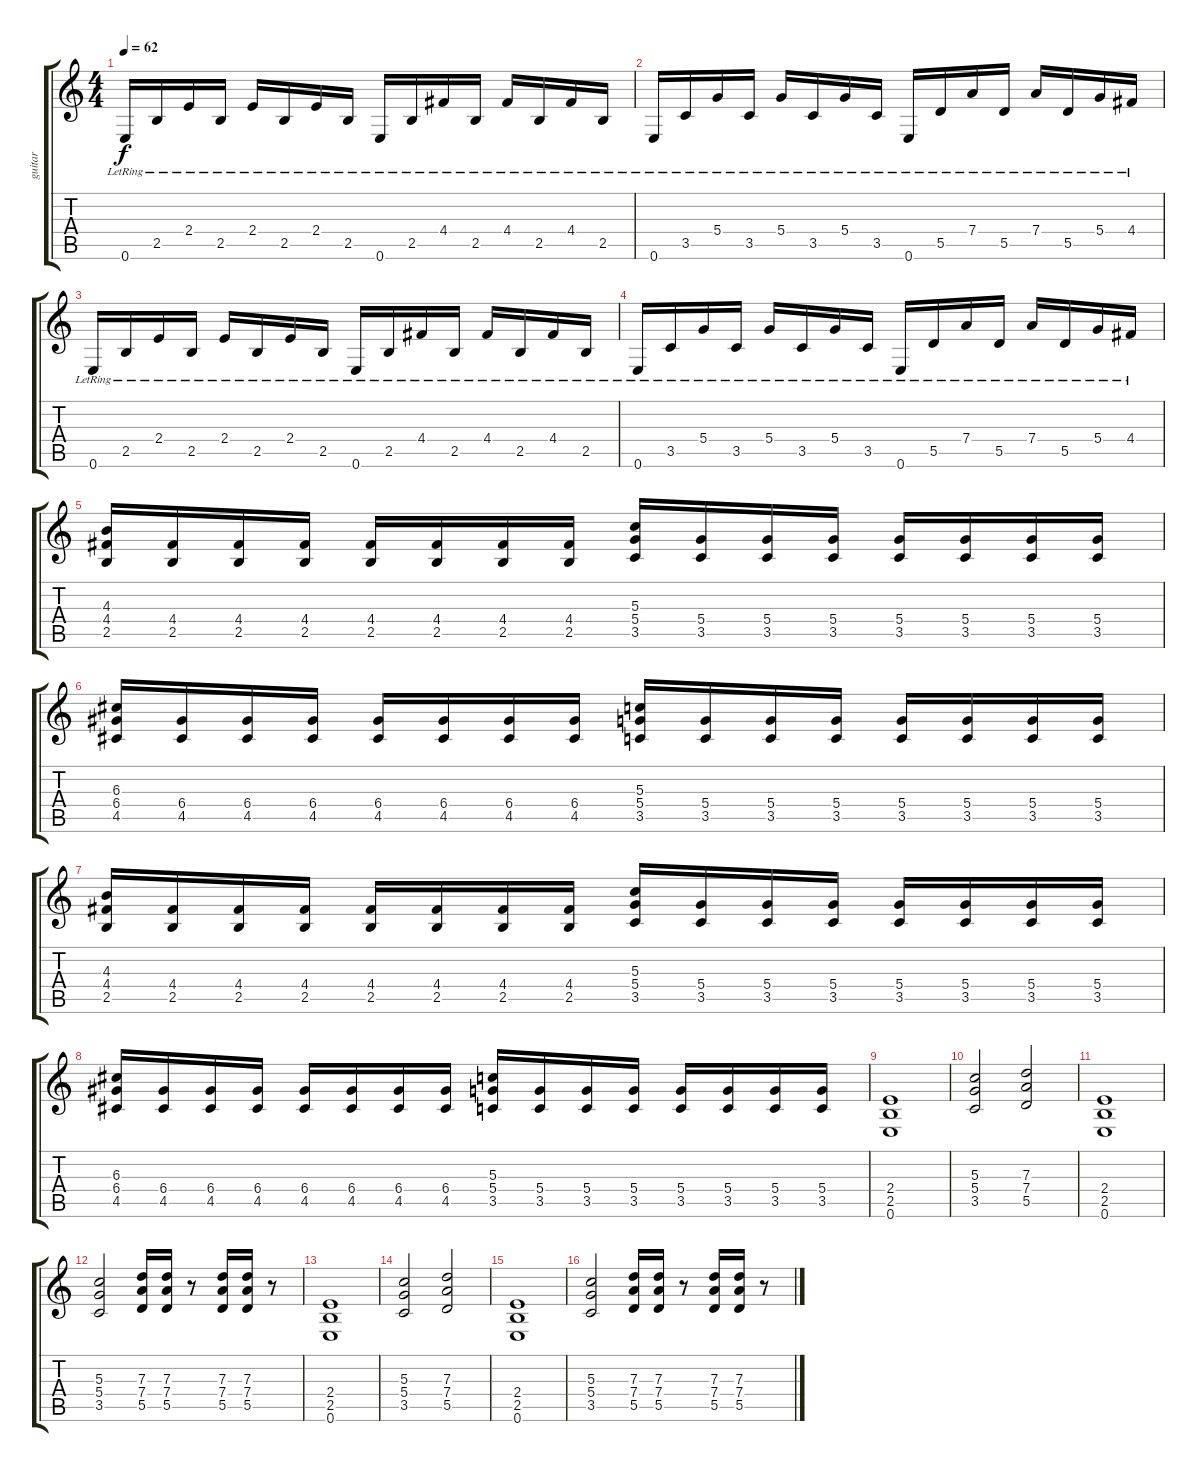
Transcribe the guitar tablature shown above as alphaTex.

\track ("guitar" "guitar") {instrument electricguitarjazz}
\staff {score tabs}
\tuning (E4 B3 G3 D3 A2 E2) {hide}
\ts (4 4)
\tempo 62
\clef g2
\ks c
0.6{lr}.16{txt "" dy f instrument electricguitarjazz} 2.5{lr}.16 2.4{lr}.16 2.5{lr}.16 2.4{lr}.16 2.5{lr}.16 2.4{lr}.16 2.5{lr}.16 0.6{lr}.16 2.5{lr}.16 4.4{lr}.16 2.5{lr}.16 4.4{lr}.16 2.5{lr}.16 4.4{lr}.16 2.5{lr}.16 |
0.6{lr}.16 3.5{lr}.16 5.4{lr}.16 3.5{lr}.16 5.4{lr}.16 3.5{lr}.16 5.4{lr}.16 3.5{lr}.16 0.6{lr}.16 5.5{lr}.16 7.4{lr}.16 5.5{lr}.16 7.4{lr}.16 5.5{lr}.16 5.4{lr}.16{txt ""} 4.4{lr}.16 |
0.6{lr}.16 2.5{lr}.16 2.4{lr}.16 2.5{lr}.16 2.4{lr}.16 2.5{lr}.16 2.4{lr}.16 2.5{lr}.16 0.6{lr}.16 2.5{lr}.16 4.4{lr}.16 2.5{lr}.16 4.4{lr}.16 2.5{lr}.16 4.4{lr}.16 2.5{lr}.16 |
0.6{lr}.16 3.5{lr}.16 5.4{lr}.16 3.5{lr}.16 5.4{lr}.16 3.5{lr}.16 5.4{lr}.16 3.5{lr}.16 0.6{lr}.16 5.5{lr}.16 7.4{lr}.16 5.5{lr}.16 7.4{lr}.16 5.5{lr}.16 5.4{lr}.16 4.4{lr}.16 |
(4.3 4.4 2.5).16{instrument overdrivenguitar} (4.4 2.5).16 (4.4 2.5).16 (4.4 2.5).16 (4.4 2.5).16 (4.4 2.5).16 (4.4 2.5).16 (4.4 2.5).16 (5.3 5.4 3.5).16 (5.4 3.5).16 (5.4 3.5).16 (5.4 3.5).16 (5.4 3.5).16 (5.4 3.5).16 (5.4 3.5).16 (5.4 3.5).16 |
(6.3 6.4 4.5).16 (6.4 4.5).16 (6.4 4.5).16 (6.4 4.5).16 (6.4 4.5).16 (6.4 4.5).16 (6.4 4.5).16 (6.4 4.5).16 (5.3 5.4 3.5).16 (5.4 3.5).16 (5.4 3.5).16 (5.4 3.5).16 (5.4 3.5).16 (5.4 3.5).16 (5.4 3.5).16 (5.4 3.5).16 |
(4.3 4.4 2.5).16{instrument overdrivenguitar} (4.4 2.5).16 (4.4 2.5).16 (4.4 2.5).16 (4.4 2.5).16 (4.4 2.5).16 (4.4 2.5).16 (4.4 2.5).16 (5.3 5.4 3.5).16 (5.4 3.5).16 (5.4 3.5).16 (5.4 3.5).16 (5.4 3.5).16 (5.4 3.5).16 (5.4 3.5).16 (5.4 3.5).16 |
(6.3 6.4 4.5).16 (6.4 4.5).16 (6.4 4.5).16 (6.4 4.5).16 (6.4 4.5).16 (6.4 4.5).16 (6.4 4.5).16 (6.4 4.5).16 (5.3 5.4 3.5).16 (5.4 3.5).16 (5.4 3.5).16 (5.4 3.5).16 (5.4 3.5).16 (5.4 3.5).16 (5.4 3.5).16 (5.4 3.5).16 |
(2.4 2.5 0.6).1 |
(5.3 5.4 3.5).2 (7.3 7.4 5.5).2 |
(2.4 2.5 0.6).1 |
(5.3 5.4 3.5).2 (7.3 7.4 5.5).16 (7.3 7.4 5.5).16 r.8 (7.3 7.4 5.5).16 (7.3 7.4 5.5).16 r.8 |
(2.4 2.5 0.6).1 |
(5.3 5.4 3.5).2 (7.3 7.4 5.5).2 |
(2.4 2.5 0.6).1 |
(5.3 5.4 3.5).2 (7.3 7.4 5.5).16 (7.3 7.4 5.5).16 r.8 (7.3 7.4 5.5).16 (7.3 7.4 5.5).16 r.8
